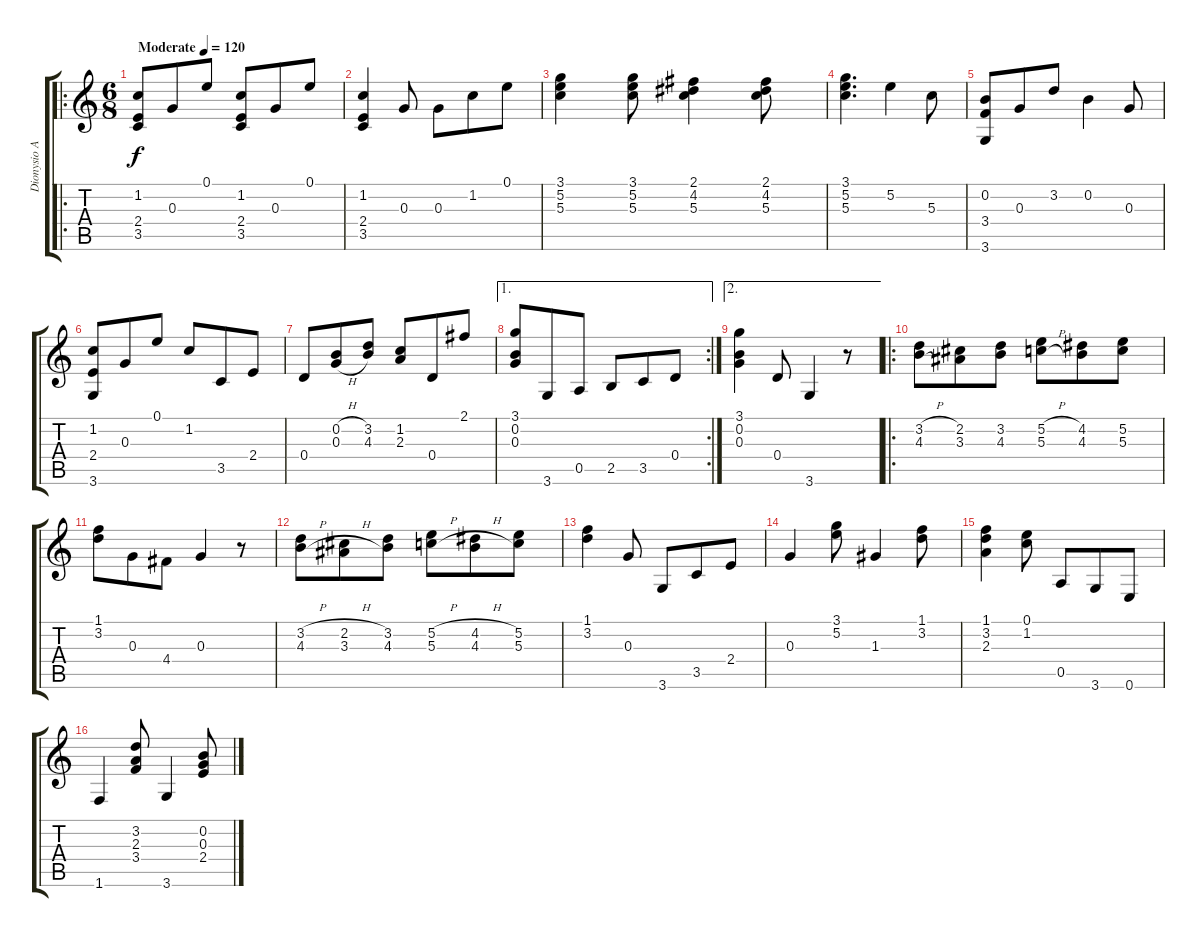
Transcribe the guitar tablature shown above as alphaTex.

\track ("Dionysio Aguado" "Dionysio A") {instrument acousticguitarnylon}
\staff {score tabs}
\tuning (E4 B3 G3 D3 A2 E2) {hide}
\ro
\ts (6 8)
\tempo (120 "Moderate")
\clef g2
\ks c
(1.2 2.4 3.5).8{dy f instrument acousticguitarnylon} 0.3.8 0.1.8 (1.2 2.4 3.5).8 0.3.8 0.1.8 |
(1.2 2.4 3.5).4 0.3.8 0.3.8 1.2.8 0.1.8 |
(3.1 5.2 5.3).4 (3.1 5.2 5.3).8 (2.1 4.2 5.3).4 (2.1 4.2 5.3).8 |
(3.1 5.2 5.3).4{d} 5.2.4 5.3.8 |
(0.2 3.4 3.6).8 0.3.8 3.2.8 0.2.4 0.3.8 |
(1.2 2.4 3.6).8 0.3.8 0.1.8 1.2.8 3.5.8 2.4.8 |
0.4.8 (0.2{h} 0.3{h}).8 (3.2 4.3).8 (1.2 2.3).8 0.4.8 2.1.8 |
\ae 1
\rc 2
(3.1 0.2 0.3).8 3.6.8 0.5.8 2.5.8 3.5.8 0.4.8 |
\ae 2
(3.1 0.2 0.3).4 0.4.8 3.6.4 r.8 |
\ro
(3.2{h} 4.3{h}).8 (2.2 3.3).8 (3.2 4.3).8 (5.2{h} 5.3{h}).8 (4.2 4.3).8 (5.2 5.3).8 |
(1.1 3.2).8 0.3.8 4.4.8 0.3.4 r.8 |
(3.2{h} 4.3{h}).8 (2.2{h} 3.3{h}).8 (3.2 4.3).8 (5.2{h} 5.3{h}).8 (4.2{h} 4.3{h}).8 (5.2 5.3).8 |
(1.1 3.2).4 0.3.8 3.6.8 3.5.8 2.4.8 |
0.3.4 (3.1 5.2).8 1.3.4 (1.1 3.2).8 |
(1.1 3.2 2.3).4 (0.1 1.2).8 0.5.8 3.6.8 0.6.8 |
1.6.4 (3.2 2.3 3.4).8 3.6.4 (0.2 0.3 2.4).8
